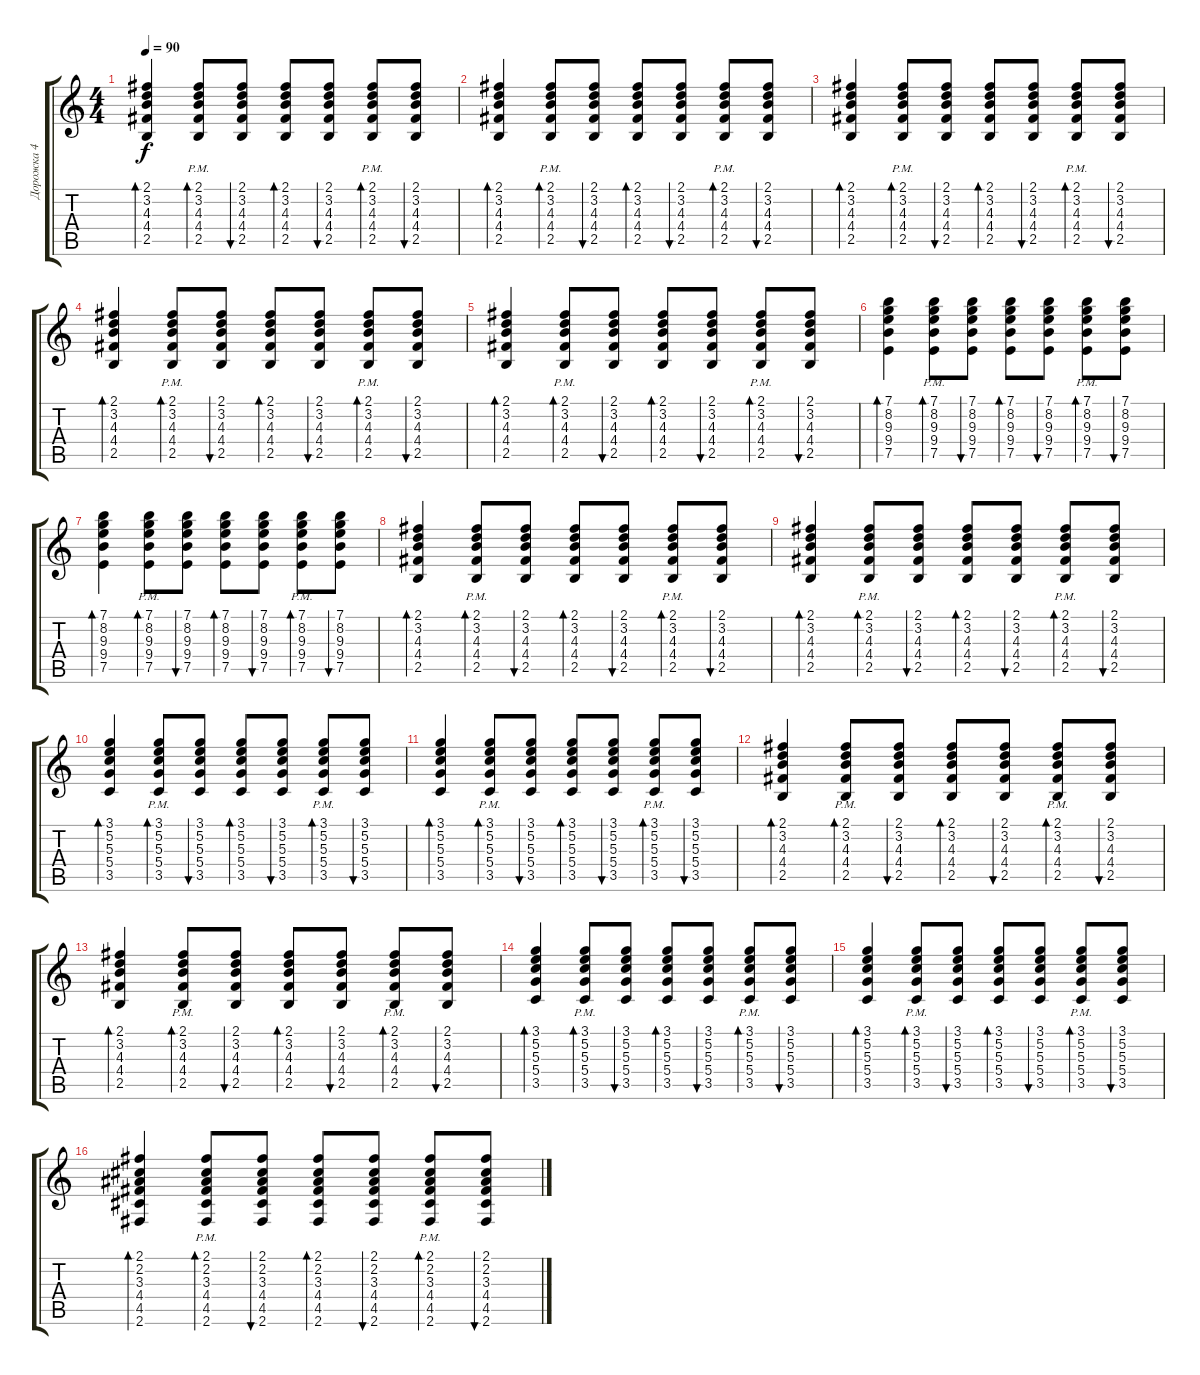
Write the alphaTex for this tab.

\track ("Дорожка 4" "Дорожка 4") {instrument acousticguitarsteel}
\staff {score tabs}
\tuning (E4 B3 G3 D3 A2 E2) {hide}
\ts (4 4)
\tempo 90
\clef g2
\ks c
(2.1 3.2 4.3 4.4 2.5).4{bd 60 dy f} (2.1{pm} 3.2{pm} 4.3{pm} 4.4{pm} 2.5{pm}).8{bd 60} (2.1 3.2 4.3 4.4 2.5).8{bu 60} (2.1 3.2 4.3 4.4 2.5).8{bd 60} (2.1 3.2 4.3 4.4 2.5).8{bu 60} (2.1{pm} 3.2{pm} 4.3{pm} 4.4{pm} 2.5{pm}).8{bd 60} (2.1 3.2 4.3 4.4 2.5).8{bu 60} |
(2.1 3.2 4.3 4.4 2.5).4{bd 60} (2.1{pm} 3.2{pm} 4.3{pm} 4.4{pm} 2.5{pm}).8{bd 60} (2.1 3.2 4.3 4.4 2.5).8{bu 60} (2.1 3.2 4.3 4.4 2.5).8{bd 60} (2.1 3.2 4.3 4.4 2.5).8{bu 60} (2.1{pm} 3.2{pm} 4.3{pm} 4.4{pm} 2.5{pm}).8{bd 60} (2.1 3.2 4.3 4.4 2.5).8{bu 60} |
(2.1 3.2 4.3 4.4 2.5).4{bd 60} (2.1{pm} 3.2{pm} 4.3{pm} 4.4{pm} 2.5{pm}).8{bd 60} (2.1 3.2 4.3 4.4 2.5).8{bu 60} (2.1 3.2 4.3 4.4 2.5).8{bd 60} (2.1 3.2 4.3 4.4 2.5).8{bu 60} (2.1{pm} 3.2{pm} 4.3{pm} 4.4{pm} 2.5{pm}).8{bd 60} (2.1 3.2 4.3 4.4 2.5).8{bu 60} |
(2.1 3.2 4.3 4.4 2.5).4{bd 60} (2.1{pm} 3.2{pm} 4.3{pm} 4.4{pm} 2.5{pm}).8{bd 60} (2.1 3.2 4.3 4.4 2.5).8{bu 60} (2.1 3.2 4.3 4.4 2.5).8{bd 60} (2.1 3.2 4.3 4.4 2.5).8{bu 60} (2.1{pm} 3.2{pm} 4.3{pm} 4.4{pm} 2.5{pm}).8{bd 60} (2.1 3.2 4.3 4.4 2.5).8{bu 60} |
(2.1 3.2 4.3 4.4 2.5).4{bd 60} (2.1{pm} 3.2{pm} 4.3{pm} 4.4{pm} 2.5{pm}).8{bd 60} (2.1 3.2 4.3 4.4 2.5).8{bu 60} (2.1 3.2 4.3 4.4 2.5).8{bd 60} (2.1 3.2 4.3 4.4 2.5).8{bu 60} (2.1{pm} 3.2{pm} 4.3{pm} 4.4{pm} 2.5{pm}).8{bd 60} (2.1 3.2 4.3 4.4 2.5).8{bu 60} |
(7.1 8.2 9.3 9.4 7.5).4{bd 60} (7.1{pm} 8.2{pm} 9.3{pm} 9.4{pm} 7.5{pm}).8{bd 60} (7.1 8.2 9.3 9.4 7.5).8{bu 60} (7.1 8.2 9.3 9.4 7.5).8{bd 60} (7.1 8.2 9.3 9.4 7.5).8{bu 60} (7.1{pm} 8.2{pm} 9.3{pm} 9.4{pm} 7.5{pm}).8{bd 60} (7.1 8.2 9.3 9.4 7.5).8{bu 60} |
(7.1 8.2 9.3 9.4 7.5).4{bd 60} (7.1{pm} 8.2{pm} 9.3{pm} 9.4{pm} 7.5{pm}).8{bd 60} (7.1 8.2 9.3 9.4 7.5).8{bu 60} (7.1 8.2 9.3 9.4 7.5).8{bd 60} (7.1 8.2 9.3 9.4 7.5).8{bu 60} (7.1{pm} 8.2{pm} 9.3{pm} 9.4{pm} 7.5{pm}).8{bd 60} (7.1 8.2 9.3 9.4 7.5).8{bu 60} |
(2.1 3.2 4.3 4.4 2.5).4{bd 60} (2.1{pm} 3.2{pm} 4.3{pm} 4.4{pm} 2.5{pm}).8{bd 60} (2.1 3.2 4.3 4.4 2.5).8{bu 60} (2.1 3.2 4.3 4.4 2.5).8{bd 60} (2.1 3.2 4.3 4.4 2.5).8{bu 60} (2.1{pm} 3.2{pm} 4.3{pm} 4.4{pm} 2.5{pm}).8{bd 60} (2.1 3.2 4.3 4.4 2.5).8{bu 60} |
(2.1 3.2 4.3 4.4 2.5).4{bd 60} (2.1{pm} 3.2{pm} 4.3{pm} 4.4{pm} 2.5{pm}).8{bd 60} (2.1 3.2 4.3 4.4 2.5).8{bu 60} (2.1 3.2 4.3 4.4 2.5).8{bd 60} (2.1 3.2 4.3 4.4 2.5).8{bu 60} (2.1{pm} 3.2{pm} 4.3{pm} 4.4{pm} 2.5{pm}).8{bd 60} (2.1 3.2 4.3 4.4 2.5).8{bu 60} |
(3.1 5.2 5.3 5.4 3.5).4{bd 60} (3.1{pm} 5.2{pm} 5.3{pm} 5.4{pm} 3.5{pm}).8{bd 60} (3.1 5.2 5.3 5.4 3.5).8{bu 60} (3.1 5.2 5.3 5.4 3.5).8{bd 60} (3.1 5.2 5.3 5.4 3.5).8{bu 60} (3.1{pm} 5.2{pm} 5.3{pm} 5.4{pm} 3.5{pm}).8{bd 60} (3.1 5.2 5.3 5.4 3.5).8{bu 60} |
(3.1 5.2 5.3 5.4 3.5).4{bd 60} (3.1{pm} 5.2{pm} 5.3{pm} 5.4{pm} 3.5{pm}).8{bd 60} (3.1 5.2 5.3 5.4 3.5).8{bu 60} (3.1 5.2 5.3 5.4 3.5).8{bd 60} (3.1 5.2 5.3 5.4 3.5).8{bu 60} (3.1{pm} 5.2{pm} 5.3{pm} 5.4{pm} 3.5{pm}).8{bd 60} (3.1 5.2 5.3 5.4 3.5).8{bu 60} |
(2.1 3.2 4.3 4.4 2.5).4{bd 60} (2.1{pm} 3.2{pm} 4.3{pm} 4.4{pm} 2.5{pm}).8{bd 60} (2.1 3.2 4.3 4.4 2.5).8{bu 60} (2.1 3.2 4.3 4.4 2.5).8{bd 60} (2.1 3.2 4.3 4.4 2.5).8{bu 60} (2.1{pm} 3.2{pm} 4.3{pm} 4.4{pm} 2.5{pm}).8{bd 60} (2.1 3.2 4.3 4.4 2.5).8{bu 60} |
(2.1 3.2 4.3 4.4 2.5).4{bd 60} (2.1{pm} 3.2{pm} 4.3{pm} 4.4{pm} 2.5{pm}).8{bd 60} (2.1 3.2 4.3 4.4 2.5).8{bu 60} (2.1 3.2 4.3 4.4 2.5).8{bd 60} (2.1 3.2 4.3 4.4 2.5).8{bu 60} (2.1{pm} 3.2{pm} 4.3{pm} 4.4{pm} 2.5{pm}).8{bd 60} (2.1 3.2 4.3 4.4 2.5).8{bu 60} |
(3.1 5.2 5.3 5.4 3.5).4{bd 60} (3.1{pm} 5.2{pm} 5.3{pm} 5.4{pm} 3.5{pm}).8{bd 60} (3.1 5.2 5.3 5.4 3.5).8{bu 60} (3.1 5.2 5.3 5.4 3.5).8{bd 60} (3.1 5.2 5.3 5.4 3.5).8{bu 60} (3.1{pm} 5.2{pm} 5.3{pm} 5.4{pm} 3.5{pm}).8{bd 60} (3.1 5.2 5.3 5.4 3.5).8{bu 60} |
(3.1 5.2 5.3 5.4 3.5).4{bd 60} (3.1{pm} 5.2{pm} 5.3{pm} 5.4{pm} 3.5{pm}).8{bd 60} (3.1 5.2 5.3 5.4 3.5).8{bu 60} (3.1 5.2 5.3 5.4 3.5).8{bd 60} (3.1 5.2 5.3 5.4 3.5).8{bu 60} (3.1{pm} 5.2{pm} 5.3{pm} 5.4{pm} 3.5{pm}).8{bd 60} (3.1 5.2 5.3 5.4 3.5).8{bu 60} |
(2.1 2.2 3.3 4.4 4.5 2.6).4{bd 60} (2.1{pm} 2.2{pm} 3.3{pm} 4.4{pm} 4.5{pm} 2.6).8{bd 60} (2.1 2.2 3.3 4.4 4.5 2.6).8{bu 60} (2.1 2.2 3.3 4.4 4.5 2.6).8{bd 60} (2.1 2.2 3.3 4.4 4.5 2.6).8{bu 60} (2.1{pm} 2.2{pm} 3.3{pm} 4.4{pm} 4.5{pm} 2.6).8{bd 60} (2.1 2.2 3.3 4.4 4.5 2.6).8{bu 60}
